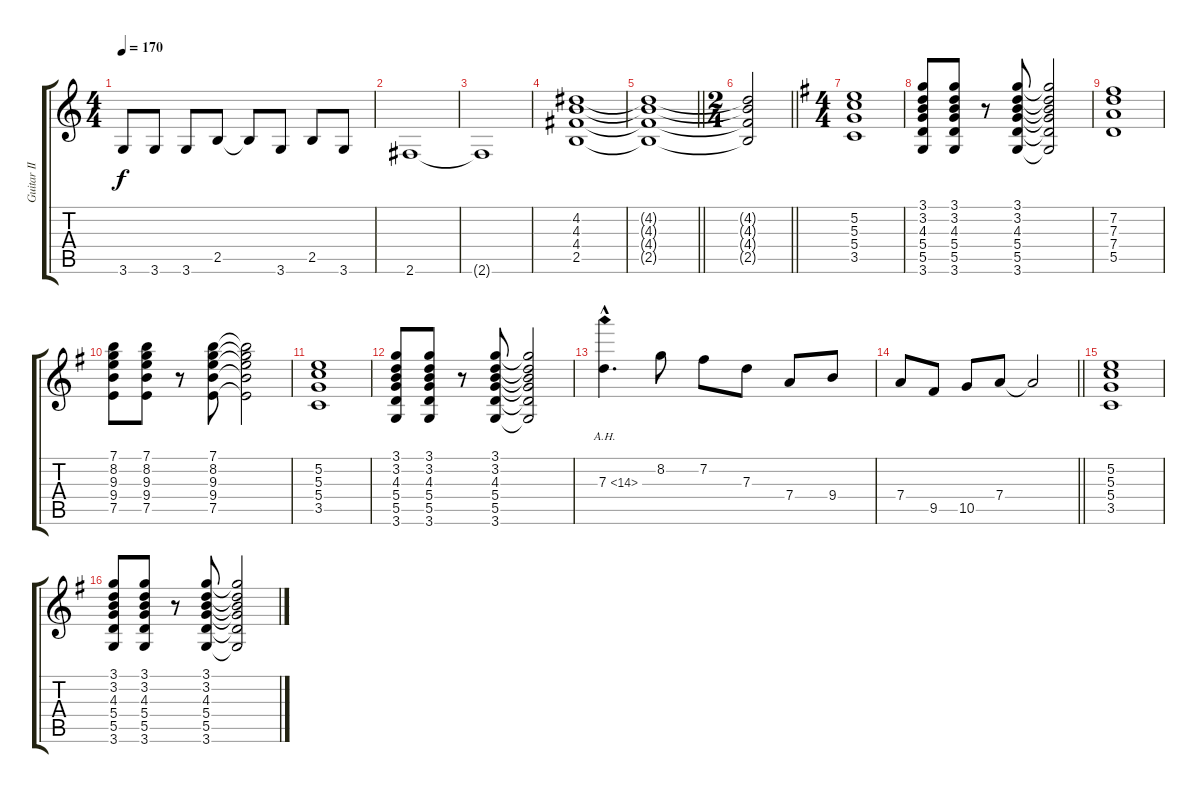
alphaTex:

\track ("Guitar II" "Guitar II") {instrument distortionguitar}
\staff {score tabs}
\tuning (E4 B3 G3 D3 A2 E2) {hide}
\ts (4 4)
\tempo 170
\clef g2
\ks c
3.6.8{dy f} 3.6.8 3.6.8 2.5.8 2.5{t}.8 3.6.8 2.5.8 3.6.8 |
2.6.1 |
2.6{t}.1 |
(4.2 4.3 4.4 2.5).1 |
\barLineRight lightlight
(4.2{t} 4.3{t} 4.4{t} 2.5{t}).1 |
\ts (2 4)
\barLineRight lightlight
(4.2{t} 4.3{t} 4.4{t} 2.5{t}).2 |
\ts (4 4)
\ks g
(5.2 5.3 5.4 3.5).1 |
(3.1 3.2 4.3 5.4 5.5 3.6).8 (3.1 3.2 4.3 5.4 5.5 3.6).8 r.8 (3.1 3.2 4.3 5.4 5.5 3.6).8 (3.1{t} 3.2{t} 4.3{t} 5.4{t} 5.5{t} 3.6{t}).2 |
(7.2 7.3 7.4 5.5).1 |
(7.1 8.2 9.3 9.4 7.5).8 (7.1 8.2 9.3 9.4 7.5).8 r.8 (7.1 8.2 9.3 9.4 7.5).8 (7.1{t} 8.2{t} 9.3{t} 9.4{t} 7.5{t}).2 |
(5.2 5.3 5.4 3.5).1 |
(3.1 3.2 4.3 5.4 5.5 3.6).8 (3.1 3.2 4.3 5.4 5.5 3.6).8 r.8 (3.1 3.2 4.3 5.4 5.5 3.6).8 (3.1{t} 3.2{t} 4.3{t} 5.4{t} 5.5{t} 3.6{t}).2 |
7.3{ah 7 hac}.4{d} 8.2.8 7.2.8 7.3.8 7.4.8 9.4.8 |
\barLineRight lightlight
7.4.8 9.5.8 10.5.8 7.4.8 7.4{t}.2 |
(5.2 5.3 5.4 3.5).1 |
(3.1 3.2 4.3 5.4 5.5 3.6).8 (3.1 3.2 4.3 5.4 5.5 3.6).8 r.8 (3.1 3.2 4.3 5.4 5.5 3.6).8 (3.1{t} 3.2{t} 4.3{t} 5.4{t} 5.5{t} 3.6{t}).2
